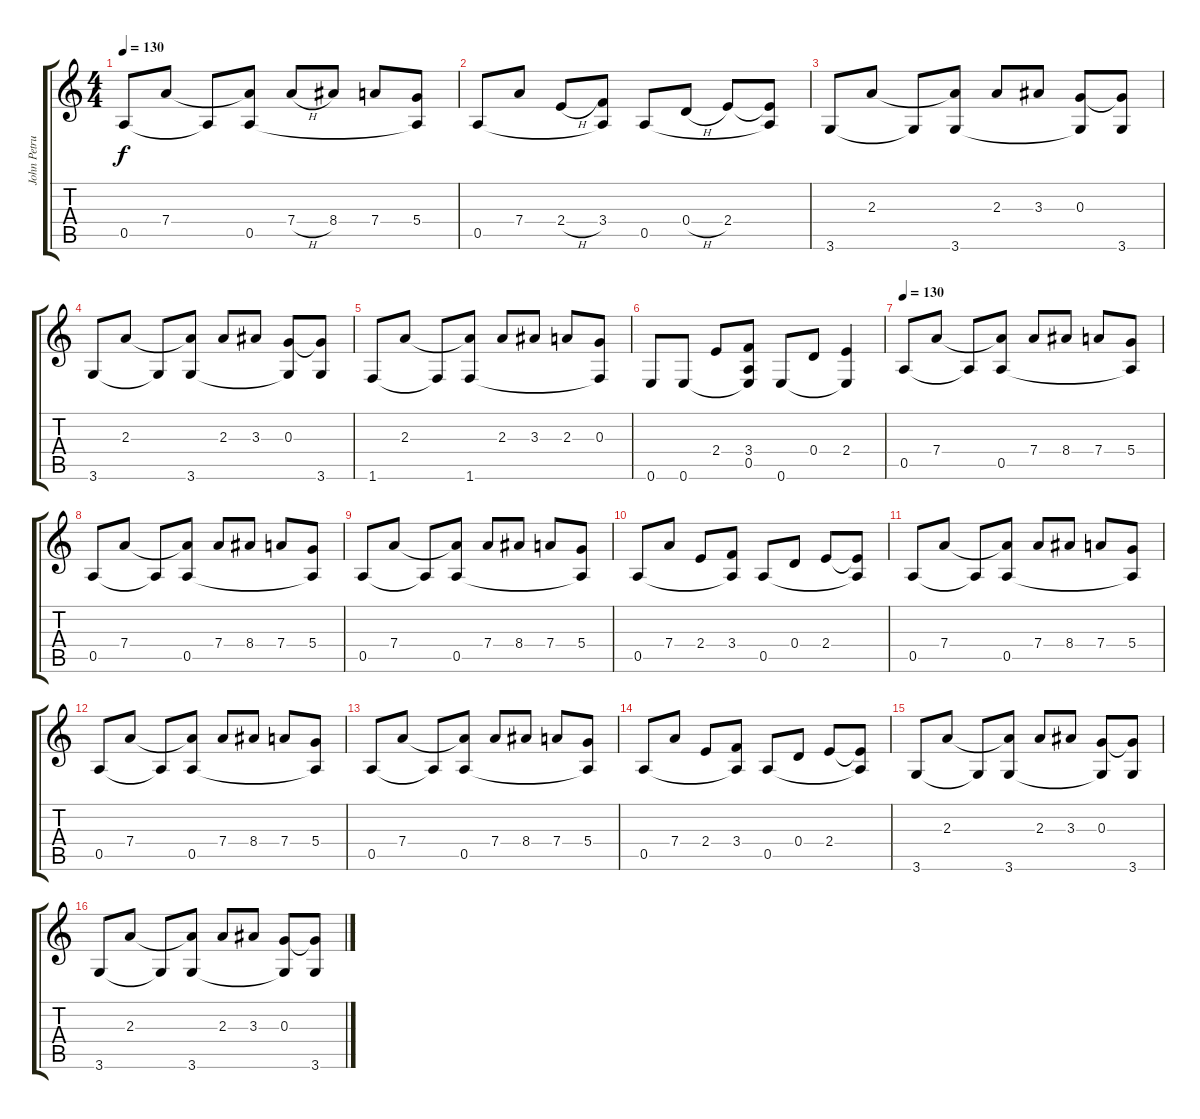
\track ("John Petrucci" "John Petru") {instrument distortionguitar}
\staff {score tabs}
\tuning (E4 B3 G3 D3 A2 E2) {hide}
\ts (4 4)
\tempo 130
\clef g2
\ks c
0.5.8{dy f} 7.4.8 0.5{t}.8 (7.4{t} 0.5).8 7.4{h}.8 8.4.8 7.4.8 (5.4 0.5{t}).8 |
0.5.8 7.4.8 2.4{h}.8 (3.4 0.5{t}).8 0.5.8 0.4{h}.8 2.4.8 (2.4{t} 0.5{t}).8 |
3.6.8 2.3.8 3.6{t}.8 (2.3{t} 3.6).8 2.3.8 3.3.8 (0.3 3.6{t}).8 (0.3{t} 3.6).8 |
3.6.8 2.3.8 3.6{t}.8 (2.3{t} 3.6).8 2.3.8 3.3.8 (0.3 3.6{t}).8 (0.3{t} 3.6).8 |
1.6.8 2.3.8 1.6{t}.8 (2.3{t} 1.6).8 2.3.8 3.3.8 2.3.8 (0.3 1.6{t}).8 |
0.6.8 0.6.8 2.4.8 (3.4 0.5 0.6{t}).8 0.6.8 0.4.8 (2.4 0.6{t}).4 |
\tempo 130
0.5.8{instrument distortionguitar} 7.4.8 0.5{t}.8 (7.4{t} 0.5).8 7.4.8 8.4.8 7.4.8 (5.4 0.5{t}).8 |
0.5.8 7.4.8 0.5{t}.8 (7.4{t} 0.5).8 7.4.8 8.4.8 7.4.8 (5.4 0.5{t}).8 |
0.5.8 7.4.8 0.5{t}.8 (7.4{t} 0.5).8 7.4.8 8.4.8 7.4.8 (5.4 0.5{t}).8 |
0.5.8 7.4.8 2.4.8 (3.4 0.5{t}).8 0.5.8 0.4.8 2.4.8 (2.4{t} 0.5{t}).8 |
0.5.8{instrument distortionguitar} 7.4.8 0.5{t}.8 (7.4{t} 0.5).8 7.4.8 8.4.8 7.4.8 (5.4 0.5{t}).8 |
0.5.8 7.4.8 0.5{t}.8 (7.4{t} 0.5).8 7.4.8 8.4.8 7.4.8 (5.4 0.5{t}).8 |
0.5.8 7.4.8 0.5{t}.8 (7.4{t} 0.5).8 7.4.8 8.4.8 7.4.8 (5.4 0.5{t}).8 |
0.5.8 7.4.8 2.4.8 (3.4 0.5{t}).8 0.5.8 0.4.8 2.4.8 (2.4{t} 0.5{t}).8 |
3.6.8 2.3.8 3.6{t}.8 (2.3{t} 3.6).8 2.3.8 3.3.8 (0.3 3.6{t}).8 (0.3{t} 3.6).8 |
3.6.8 2.3.8 3.6{t}.8 (2.3{t} 3.6).8 2.3.8 3.3.8 (0.3 3.6{t}).8 (0.3{t} 3.6).8
